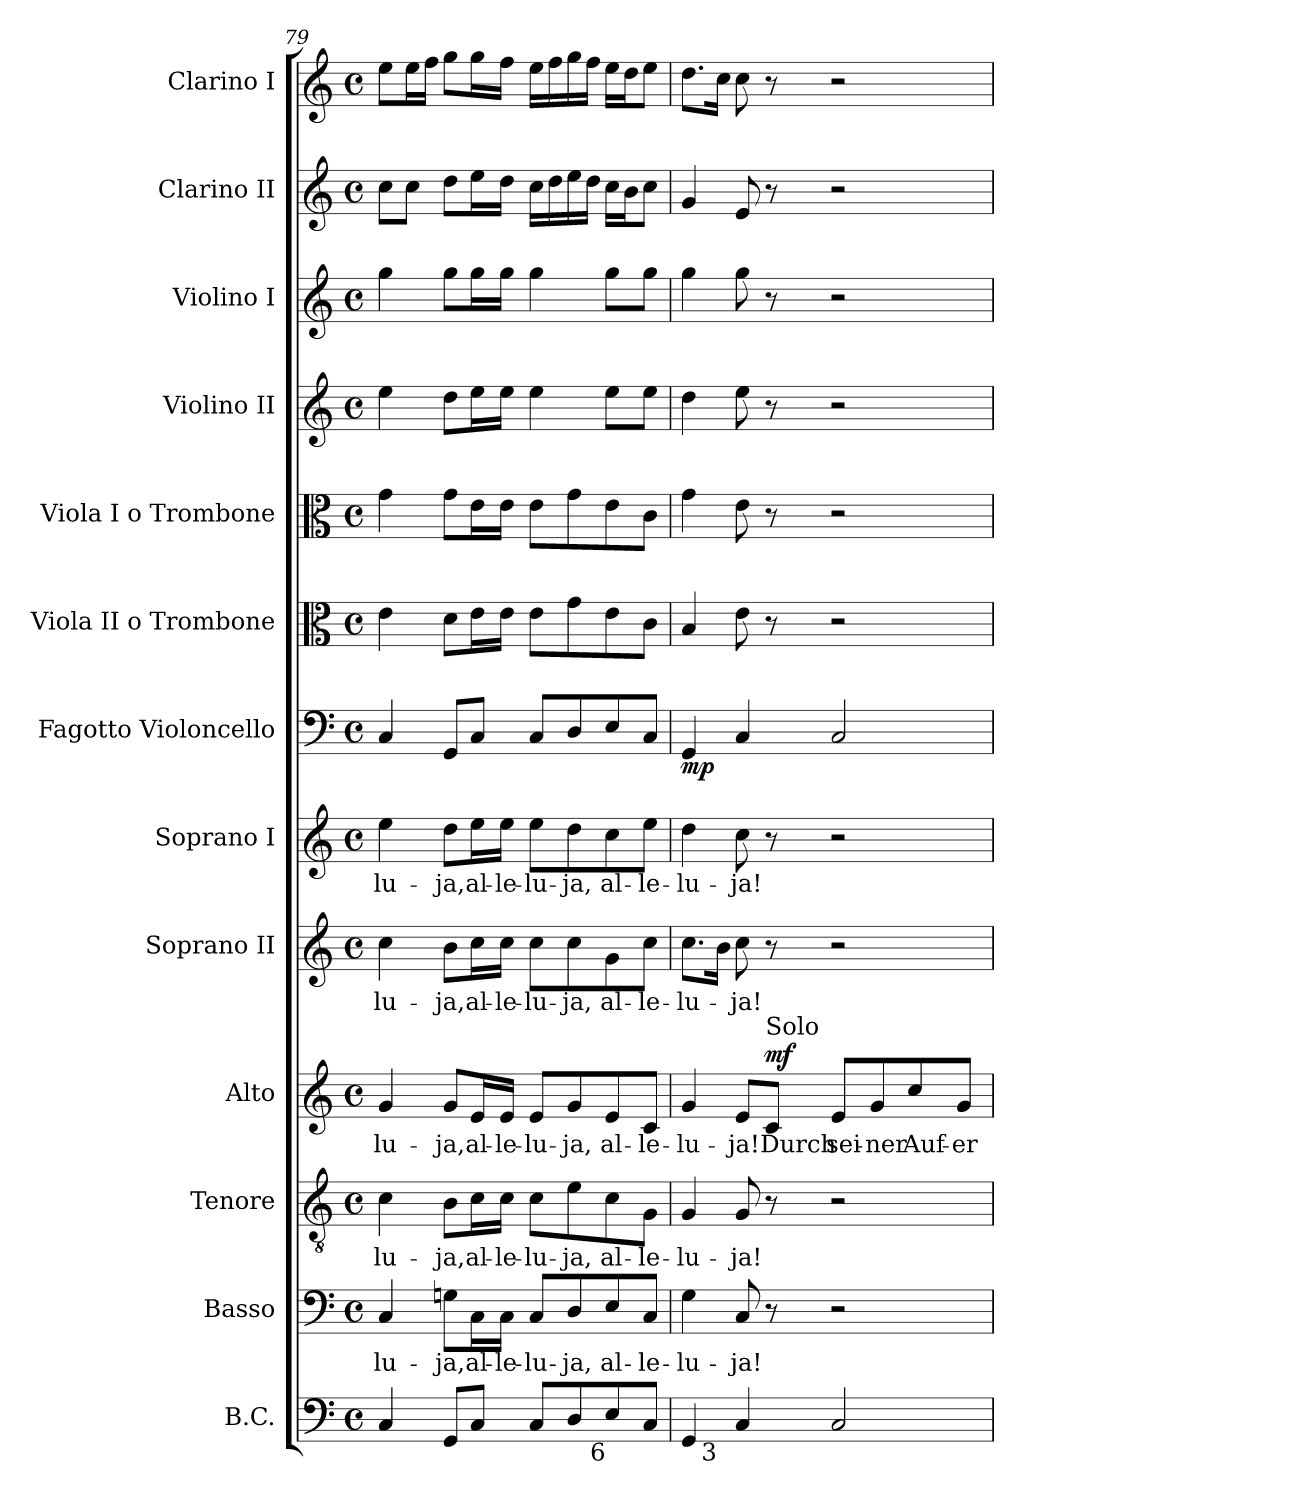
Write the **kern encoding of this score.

**kern	**kern	**text	**kern	**text	**kern	**text	**dynam	**kern	**text	**kern	**text	**kern	**dynam	**kern	**kern	**kern	**kern	**kern	**kern
*part13	*part12	*part12	*part11	*part11	*part10	*part10	*part10	*part9	*part9	*part8	*part8	*part7	*part7	*part6	*part5	*part4	*part3	*part2	*part1
*staff13	*staff12	*staff12	*staff11	*staff11	*staff10	*staff10	*staff10	*staff9	*staff9	*staff8	*staff8	*staff7	*staff7	*staff6	*staff5	*staff4	*staff3	*staff2	*staff1
*I"B.C.	*I"Basso	*	*I"Tenore	*	*I"Alto	*	*	*I"Soprano II	*	*I"Soprano I	*	*I"Fagotto Violoncello	*	*I"Viola II o Trombone	*I"Viola I o Trombone	*I"Violino II	*I"Violino I	*I"Clarino II	*I"Clarino I
*	*I'B.	*	*I'T.	*	*	*	*	*I'S.	*	*I'S.	*	*I'Fg.	*	*I'Vla.	*I'Vla.	*I'Vln. II	*I'Vln. I	*	*
*clefF4	*clefF4	*	*clefGv2	*	*clefG2	*	*	*clefG2	*	*clefG2	*	*clefF4	*	*clefC3	*clefC3	*clefG2	*clefG2	*clefG2	*clefG2
*	*	*	*ITrd7c12	*	*	*	*	*	*	*	*	*	*	*	*	*	*	*	*
*k[]	*k[]	*	*k[]	*	*k[]	*	*	*k[]	*	*k[]	*	*k[]	*	*k[]	*k[]	*k[]	*k[]	*k[]	*k[]
*C:	*C:	*	*C:	*	*C:	*	*	*C:	*	*C:	*	*C:	*	*C:	*C:	*C:	*C:	*C:	*C:
*M4/4	*M4/4	*	*M4/4	*	*M4/4	*	*	*M4/4	*	*M4/4	*	*M4/4	*	*M4/4	*M4/4	*M4/4	*M4/4	*M4/4	*M4/4
*met(c)	*met(c)	*	*met(c)	*	*met(c)	*	*	*met(c)	*	*met(c)	*	*met(c)	*	*met(c)	*met(c)	*met(c)	*met(c)	*met(c)	*met(c)
=79	=79	=79	=79	=79	=79	=79	=79	=79	=79	=79	=79	=79	=79	=79	=79	=79	=79	=79	=79
!	!	!LO:LY:b:color=#000000	!	!	!	!	!	!	!	!	!	!	!	!	!	!	!	!	!
!	!	!	!	!LO:LY:b:color=#000000	!	!	!	!	!	!	!	!	!	!	!	!	!	!	!
!	!	!	!	!	!	!LO:LY:b:color=#000000	!	!	!	!	!	!	!	!	!	!	!	!	!
!	!	!	!	!	!	!	!	!	!LO:LY:b:color=#000000	!	!	!	!	!	!	!	!	!	!
!	!	!	!	!	!	!	!	!	!	!	!LO:LY:b:color=#000000	!	!	!	!	!	!	!	!
4Ci/	4Ci/	-lu-	4Ci\	-lu-	4gi/	-lu-	.	4cci\	-lu-	4eei\	-lu-	4Ci/	.	4ei\	4gi\	4eei\	4ggi\	8cci\L	8eei\L
.	.	.	.	.	.	.	.	.	.	.	.	.	.	.	.	.	.	8cci\J	16eei\L
.	.	.	.	.	.	.	.	.	.	.	.	.	.	.	.	.	.	.	16ffi\JJ
!	!	!LO:LY:b:color=#000000	!	!	!	!	!	!	!	!	!	!	!	!	!	!	!	!	!
!	!	!	!	!LO:LY:b:color=#000000	!	!	!	!	!	!	!	!	!	!	!	!	!	!	!
!	!	!	!	!	!	!LO:LY:b:color=#000000	!	!	!	!	!	!	!	!	!	!	!	!	!
!	!	!	!	!	!	!	!	!	!LO:LY:b:color=#000000	!	!	!	!	!	!	!	!	!	!
!	!	!	!	!	!	!	!	!	!	!	!LO:LY:b:color=#000000	!	!	!	!	!	!	!	!
8GGi/L	8Gni\L	-ja,	8BBi\L	-ja,	8gi/L	-ja,	.	8bi\L	-ja,	8ddi\L	-ja,	8GGi/L	.	8di\L	8gi\L	8ddi\L	8ggi\L	8ddi\L	8ggi\L
!	!	!LO:LY:b:color=#000000	!	!	!	!	!	!	!	!	!	!	!	!	!	!	!	!	!
!	!	!	!	!LO:LY:b:color=#000000	!	!	!	!	!	!	!	!	!	!	!	!	!	!	!
!	!	!	!	!	!	!LO:LY:b:color=#000000	!	!	!	!	!	!	!	!	!	!	!	!	!
!	!	!	!	!	!	!	!	!	!LO:LY:b:color=#000000	!	!	!	!	!	!	!	!	!	!
!	!	!	!	!	!	!	!	!	!	!	!LO:LY:b:color=#000000	!	!	!	!	!	!	!	!
8Ci/J	16Ci\L	al-	16Ci\L	al-	16ei/L	al-	.	16cci\L	al-	16eei\L	al-	8Ci/J	.	16ei\L	16ei\L	16eei\L	16ggi\L	16eei\L	16ggi\L
!	!	!LO:LY:b:color=#000000	!	!	!	!	!	!	!	!	!	!	!	!	!	!	!	!	!
!	!	!	!	!LO:LY:b:color=#000000	!	!	!	!	!	!	!	!	!	!	!	!	!	!	!
!	!	!	!	!	!	!LO:LY:b:color=#000000	!	!	!	!	!	!	!	!	!	!	!	!	!
!	!	!	!	!	!	!	!	!	!LO:LY:b:color=#000000	!	!	!	!	!	!	!	!	!	!
!	!	!	!	!	!	!	!	!	!	!	!LO:LY:b:color=#000000	!	!	!	!	!	!	!	!
.	16Ci\JJ	-le-	16Ci\JJ	-le-	16ei/JJ	-le-	.	16cci\JJ	-le-	16eei\JJ	-le-	.	.	16ei\JJ	16ei\JJ	16eei\JJ	16ggi\JJ	16ddi\JJ	16ffi\JJ
!	!	!LO:LY:b:color=#000000	!	!	!	!	!	!	!	!	!	!	!	!	!	!	!	!	!
!	!	!	!	!LO:LY:b:color=#000000	!	!	!	!	!	!	!	!	!	!	!	!	!	!	!
!	!	!	!	!	!	!LO:LY:b:color=#000000	!	!	!	!	!	!	!	!	!	!	!	!	!
!	!	!	!	!	!	!	!	!	!LO:LY:b:color=#000000	!	!	!	!	!	!	!	!	!	!
!	!	!	!	!	!	!	!	!	!	!	!LO:LY:b:color=#000000	!	!	!	!	!	!	!	!
8Ci/L	8Ci/L	-lu-	8Ci\L	-lu-	8ei/L	-lu-	.	8cci\L	-lu-	8eei\L	-lu-	8Ci/L	.	8ei\L	8ei\L	4eei\	4ggi\	16cci\LL	16eei\LL
.	.	.	.	.	.	.	.	.	.	.	.	.	.	.	.	.	.	16ddi\	16ffi\
!	!	!LO:LY:b:color=#000000	!	!	!	!	!	!	!	!	!	!	!	!	!	!	!	!	!
!	!	!	!	!LO:LY:b:color=#000000	!	!	!	!	!	!	!	!	!	!	!	!	!	!	!
!	!	!	!	!	!	!LO:LY:b:color=#000000	!	!	!	!	!	!	!	!	!	!	!	!	!
!	!	!	!	!	!	!	!	!	!LO:LY:b:color=#000000	!	!	!	!	!	!	!	!	!	!
!	!	!	!	!	!	!	!	!	!	!	!LO:LY:b:color=#000000	!	!	!	!	!	!	!	!
8Di/	8Di/	-ja,	8Ei\	-ja,	8gi/	-ja,	.	8cci\	-ja,	8ddi\	-ja,	8Di/	.	8gi\	8gi\	.	.	16eei\	16ggi\
.	.	.	.	.	.	.	.	.	.	.	.	.	.	.	.	.	.	16ddi\JJ	16ffi\JJ
!	!	!LO:LY:b:color=#000000	!	!	!	!	!	!	!	!	!	!	!	!	!	!	!	!	!
!	!	!	!	!LO:LY:b:color=#000000	!	!	!	!	!	!	!	!	!	!	!	!	!	!	!
!	!	!	!	!	!	!LO:LY:b:color=#000000	!	!	!	!	!	!	!	!	!	!	!	!	!
!	!	!	!	!	!	!	!	!	!LO:LY:b:color=#000000	!	!	!	!	!	!	!	!	!	!
!LO:TX:b:rj:t=6	!	!	!	!	!	!	!	!	!	!	!	!	!	!	!	!	!	!	!
!	!	!	!	!	!	!	!	!	!	!	!LO:LY:b:color=#000000	!	!	!	!	!	!	!	!
8Ei/	8Ei/	al-	8Ci\	al-	8ei/	al-	.	8gi\	al-	8cci\	al-	8Ei/	.	8ei\	8ei\	8eei\L	8ggi\L	16cci\LL	16eei\LL
.	.	.	.	.	.	.	.	.	.	.	.	.	.	.	.	.	.	16bi\J	16ddi\J
!	!	!LO:LY:b:color=#000000	!	!	!	!	!	!	!	!	!	!	!	!	!	!	!	!	!
!	!	!	!	!LO:LY:b:color=#000000	!	!	!	!	!	!	!	!	!	!	!	!	!	!	!
!	!	!	!	!	!	!LO:LY:b:color=#000000	!	!	!	!	!	!	!	!	!	!	!	!	!
!	!	!	!	!	!	!	!	!	!LO:LY:b:color=#000000	!	!	!	!	!	!	!	!	!	!
!	!	!	!	!	!	!	!	!	!	!	!LO:LY:b:color=#000000	!	!	!	!	!	!	!	!
8Ci/J	8Ci/J	-le-	8GGi\J	-le-	8ci/J	-le-	.	8cci\J	-le-	8eei\J	-le-	8Ci/J	.	8ci\J	8ci\J	8eei\J	8ggi\J	8cci\J	8eei\J
!!LO:PB:g=z
=80	=80	=80	=80	=80	=80	=80	=80	=80	=80	=80	=80	=80	=80	=80	=80	=80	=80	=80	=80
!	!	!LO:LY:b:color=#000000	!	!	!	!	!	!	!	!	!	!	!	!	!	!	!	!	!
!	!	!	!	!LO:LY:b:color=#000000	!	!	!	!	!	!	!	!	!	!	!	!	!	!	!
!	!	!	!	!	!	!LO:LY:b:color=#000000	!	!	!	!	!	!	!	!	!	!	!	!	!
!	!	!	!	!	!	!	!	!	!LO:LY:b:color=#000000	!	!	!	!	!	!	!	!	!	!
!LO:TX:b:rj:t=4	!	!	!	!	!	!	!	!	!	!	!	!	!	!	!	!	!	!	!
!	!	!	!	!	!	!	!	!	!	!	!LO:LY:b:color=#000000	!	!	!	!	!	!	!	!
*^	*	*	*	*	*	*	*	*	*	*	*	*	*	*	*	*	*	*	*
4GGi/	8.ryy	4Gi\	-lu-	4GGi/	-lu-	4gi/	-lu-	.	8.cci\L	-lu-	4ddi\	-lu-	4GGi/	mp	4Bi/	4gi\	4ddi\	4ggi\	4gi/	8.ddi\L
!	!LO:TX:b:rj:t=3	!	!	!	!	!	!	!	!	!	!	!	!	!	!	!	!	!	!	!
.	2ryy	.	.	.	.	.	.	.	16bi\Jk	.	.	.	.	.	.	.	.	.	.	16cci\Jk
!	!	!	!LO:LY:b:color=#000000	!	!	!	!	!	!	!	!	!	!	!	!	!	!	!	!	!
!	!	!	!	!	!LO:LY:b:color=#000000	!	!	!	!	!	!	!	!	!	!	!	!	!	!	!
!	!	!	!	!	!	!	!LO:LY:b:color=#000000	!	!	!	!	!	!	!	!	!	!	!	!	!
!	!	!	!	!	!	!	!	!	!	!LO:LY:b:color=#000000	!	!	!	!	!	!	!	!	!	!
!	!	!	!	!	!	!	!	!	!	!	!	!LO:LY:b:color=#000000	!	!	!	!	!	!	!	!
4Ci/	.	8Ci/	-ja!	8GGi/	-ja!	8ei/L	-ja!	.	8cci\	-ja!	8cci\	-ja!	4Ci/	.	8ei\	8ei\	8eei\	8ggi\	8ei/	8cci\
!	!	!	!	!	!	!LO:TX:a:t=Solo	!	!	!	!	!	!	!	!	!	!	!	!	!	!
!	!	!	!	!	!	!	!LO:LY:b:color=#000000	!	!	!	!	!	!	!	!	!	!	!	!	!
.	.	8r	.	8r	.	8ci/J	Durch	mf	8r	.	8r	.	.	.	8r	8r	8r	8r	8r	8r
!	!	!	!	!	!	!	!LO:LY:b:color=#000000	!	!	!	!	!	!	!	!	!	!	!	!	!
2Ci/	.	2r	.	2r	.	8ei/L	sei-	.	2r	.	2r	.	2Ci/	.	2r	2r	2r	2r	2r	2r
!	!	!	!	!	!	!	!LO:LY:b:color=#000000	!	!	!	!	!	!	!	!	!	!	!	!	!
.	.	.	.	.	.	8gi/	-ner	.	.	.	.	.	.	.	.	.	.	.	.	.
.	4ryy	.	.	.	.	.	.	.	.	.	.	.	.	.	.	.	.	.	.	.
!	!	!	!	!	!	!	!LO:LY:b:color=#000000	!	!	!	!	!	!	!	!	!	!	!	!	!
.	.	.	.	.	.	8cci/	Auf-	.	.	.	.	.	.	.	.	.	.	.	.	.
!	!	!	!	!	!	!	!LO:LY:b:color=#000000	!	!	!	!	!	!	!	!	!	!	!	!	!
.	.	.	.	.	.	8gi/J	-er-	.	.	.	.	.	.	.	.	.	.	.	.	.
.	16ryy	.	.	.	.	.	.	.	.	.	.	.	.	.	.	.	.	.	.	.
*v	*v	*	*	*	*	*	*	*	*	*	*	*	*	*	*	*	*	*	*	*
=	=	=	=	=	=	=	=	=	=	=	=	=	=	=	=	=	=	=	=
*-	*-	*-	*-	*-	*-	*-	*-	*-	*-	*-	*-	*-	*-	*-	*-	*-	*-	*-	*-
